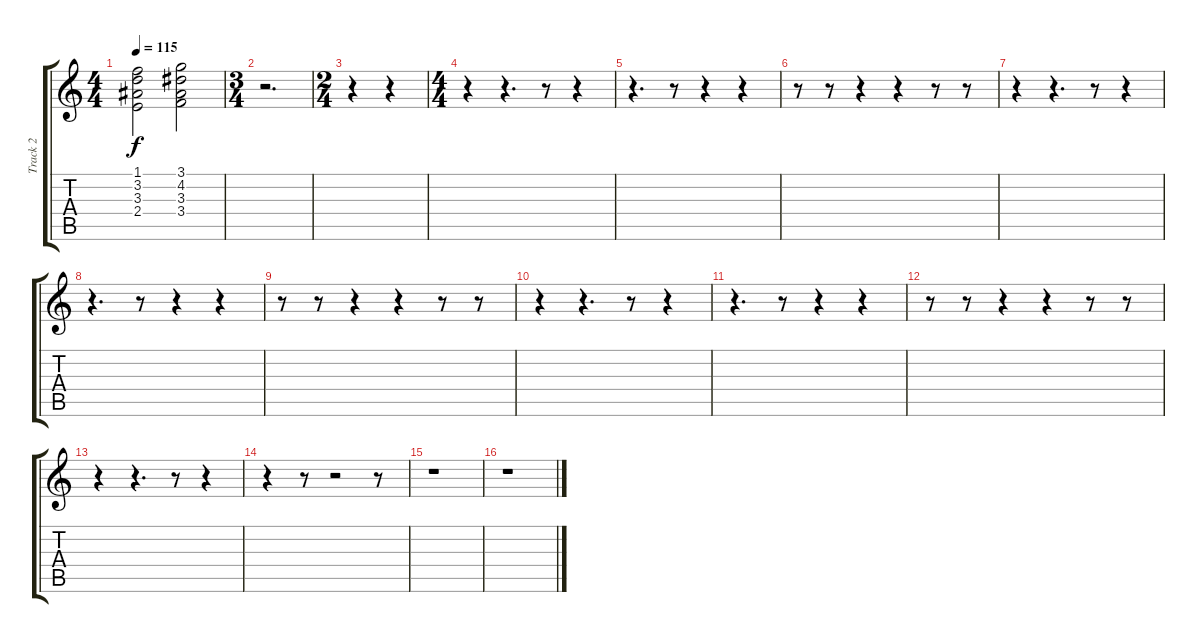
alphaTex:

\track ("Track 2" "Track 2") {instrument acousticguitarnylon}
\staff {score tabs}
\tuning (E4 B3 G3 D3 A2 E2) {hide}
\ts (4 4)
\tempo 115
\clef g2
\ks c
(1.1 3.2 3.3 2.4).2{dy f} (3.1 4.2 3.3 3.4).2 |
\ts (3 4)
r.2{d} |
\ts (2 4)
r.4 r.4 |
\ts (4 4)
r.4 r.4{d} r.8 r.4 |
r.4{d} r.8 r.4 r.4 |
r.8 r.8 r.4 r.4 r.8 r.8 |
r.4 r.4{d} r.8 r.4 |
r.4{d} r.8 r.4 r.4 |
r.8 r.8 r.4 r.4 r.8 r.8 |
r.4 r.4{d} r.8 r.4 |
r.4{d} r.8 r.4 r.4 |
r.8 r.8 r.4 r.4 r.8 r.8 |
r.4 r.4{d} r.8 r.4 |
r.4 r.8 r.2 r.8 |
r.1 |
r.1
